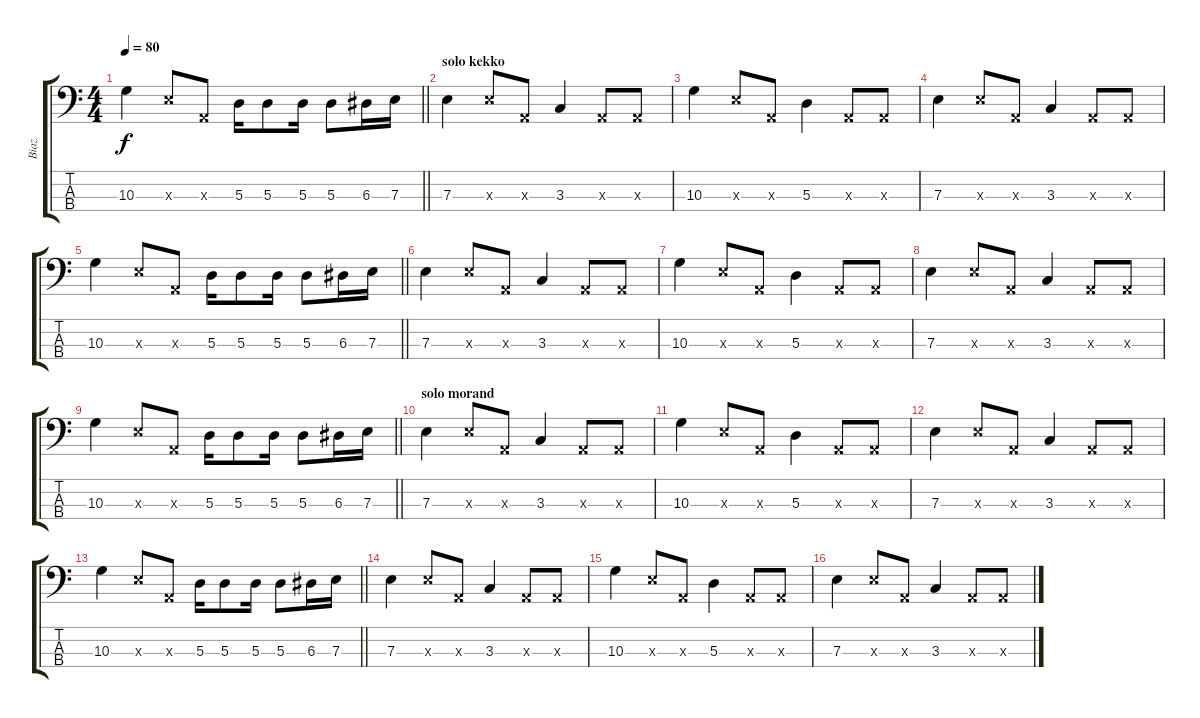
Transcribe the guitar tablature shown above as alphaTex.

\track ("Biaz" "Biaz") {instrument electricbassfinger}
\staff {score tabs}
\tuning (G2 D2 A1 E1) {hide}
\ts (4 4)
\tempo 80
\clef f4
\barLineRight lightlight
\ks c
10.3.4{dy f} 7.3{x}.8 0.3{x}.8 5.3.16 5.3.8 5.3.16 5.3.8 6.3.16 7.3.16 |
\section ("" "solo kekko")
7.3.4 7.3{x}.8 0.3{x}.8 3.3.4 0.3{x}.8 0.3{x}.8 |
10.3.4 7.3{x}.8 0.3{x}.8 5.3.4 0.3{x}.8 0.3{x}.8 |
7.3.4 7.3{x}.8 0.3{x}.8 3.3.4 0.3{x}.8 0.3{x}.8 |
\barLineRight lightlight
10.3.4 7.3{x}.8 0.3{x}.8 5.3.16 5.3.8 5.3.16 5.3.8 6.3.16 7.3.16 |
7.3.4 7.3{x}.8 0.3{x}.8 3.3.4 0.3{x}.8 0.3{x}.8 |
10.3.4 7.3{x}.8 0.3{x}.8 5.3.4 0.3{x}.8 0.3{x}.8 |
7.3.4 7.3{x}.8 0.3{x}.8 3.3.4 0.3{x}.8 0.3{x}.8 |
\barLineRight lightlight
10.3.4 7.3{x}.8 0.3{x}.8 5.3.16 5.3.8 5.3.16 5.3.8 6.3.16 7.3.16 |
\section ("" "solo morand")
7.3.4 7.3{x}.8 0.3{x}.8 3.3.4 0.3{x}.8 0.3{x}.8 |
10.3.4 7.3{x}.8 0.3{x}.8 5.3.4 0.3{x}.8 0.3{x}.8 |
7.3.4 7.3{x}.8 0.3{x}.8 3.3.4 0.3{x}.8 0.3{x}.8 |
\barLineRight lightlight
10.3.4 7.3{x}.8 0.3{x}.8 5.3.16 5.3.8 5.3.16 5.3.8 6.3.16 7.3.16 |
7.3.4 7.3{x}.8 0.3{x}.8 3.3.4 0.3{x}.8 0.3{x}.8 |
10.3.4 7.3{x}.8 0.3{x}.8 5.3.4 0.3{x}.8 0.3{x}.8 |
7.3.4 7.3{x}.8 0.3{x}.8 3.3.4 0.3{x}.8 0.3{x}.8
